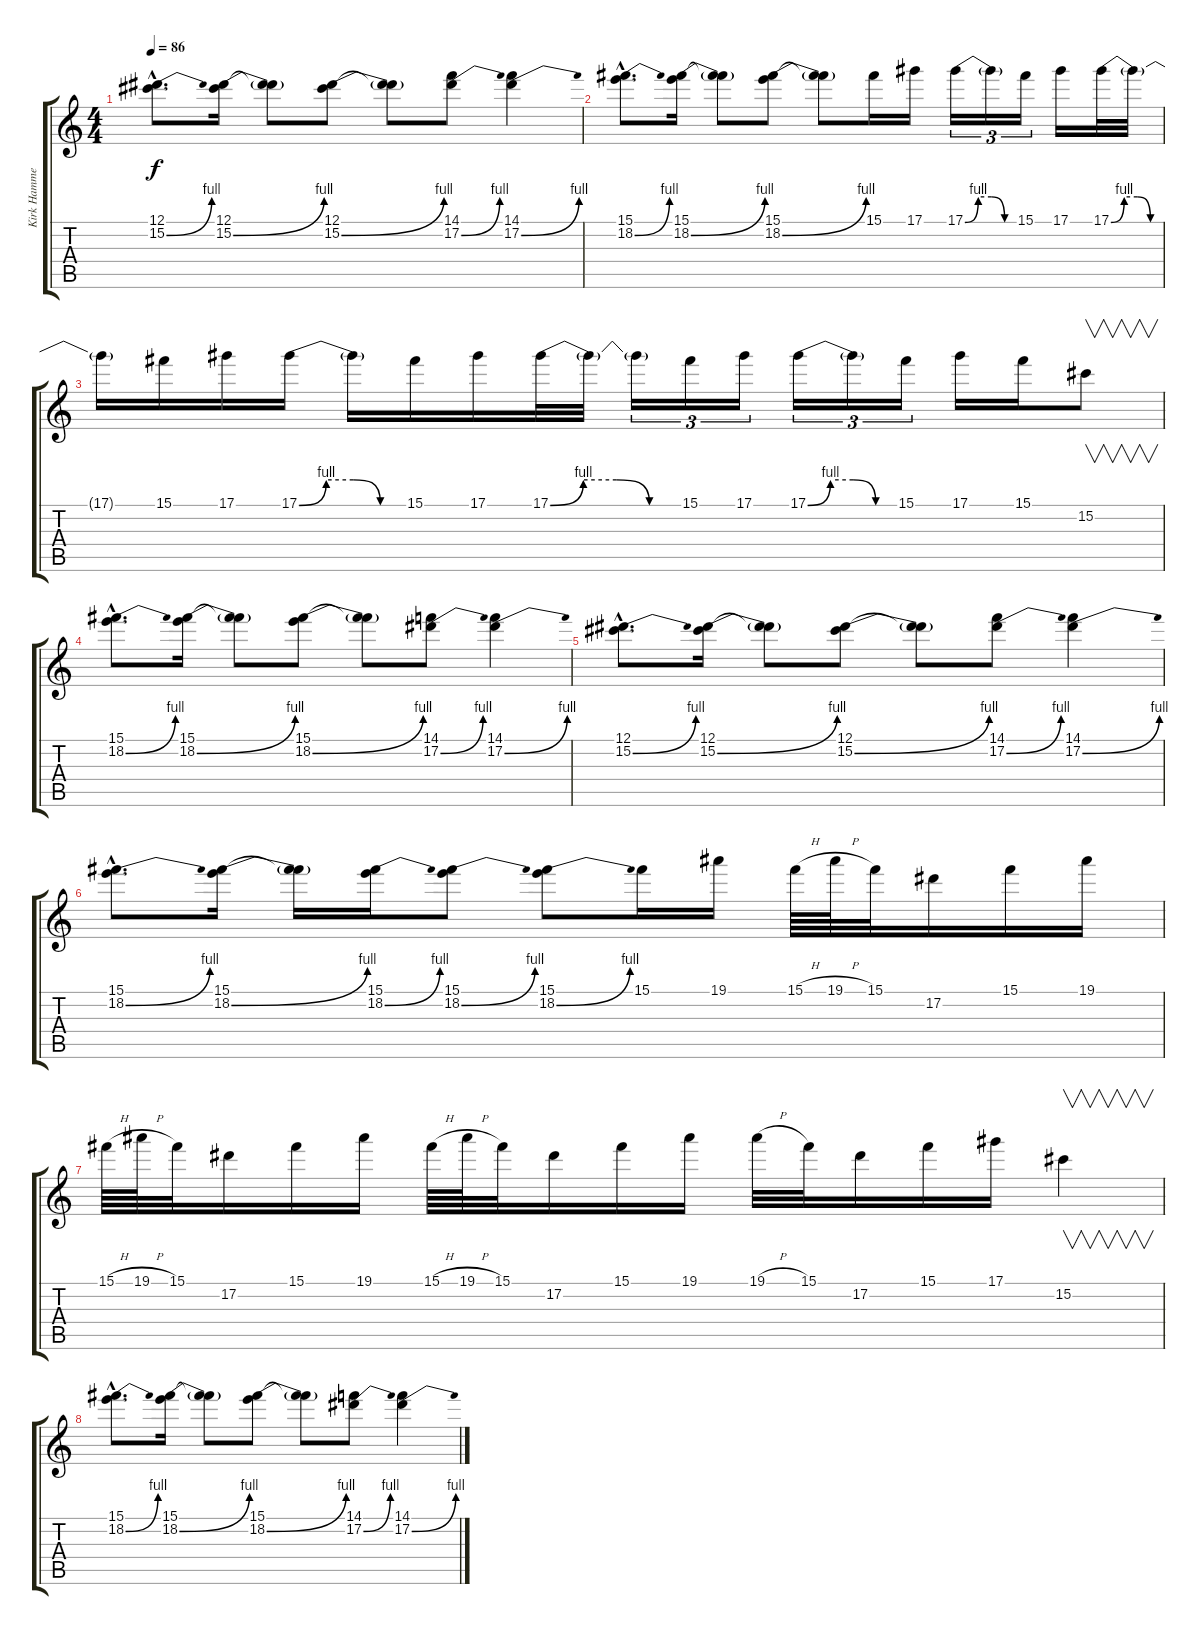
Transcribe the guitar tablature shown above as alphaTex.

\track ("Kirk Hammet (disto)" "Kirk Hamme") {instrument overdrivenguitar}
\staff {score tabs}
\tuning (Eb4 Bb3 Gb3 Db3 Ab2 Eb2) {hide}
\ts (4 4)
\tempo 86
\clef g2
\ks c
(12.1{hac} 15.2{be (bend 0 0 60 4) hac}).8{d dy f} (12.1 15.2{be (bend 0 0 60 4)}).16 (12.1{t} 15.2{t}).8 (12.1 15.2{be (bend 0 0 60 4)}).8 (12.1{t} 15.2{t}).8 (14.1 17.2{be (bend 0 0 60 4)}).8 (14.1 17.2{be (bend 0 0 60 4)}).4 |
(15.1{hac} 18.2{be (bend 0 0 60 4) hac}).8{d} (15.1 18.2{be (bend 0 0 60 4)}).16 (15.1{t} 18.2{t}).8 (15.1 18.2{be (bend 0 0 60 4)}).8 (15.1{t} 18.2{t}).8 15.1.16 17.1.16 17.1{be (custom 0 0 15 4 30 4 45 0 60 0)}.16{tu (3 2)} 17.1{t}.16{tu (3 2)} 15.1.16{tu (3 2)} 17.1.16 17.1{be (custom 0 0 15 4 30 4 45 0 60 0)}.32 17.1{t}.32 |
17.1{t}.16 15.1.16 17.1.16 17.1{be (custom 0 0 15 4 30 4 45 0 60 0)}.16 17.1{t}.16 15.1.16 17.1.16 17.1{be (custom 0 0 15 4 30 4 45 0 60 0)}.32 17.1{t}.32 17.1{t}.16{tu (3 2)} 15.1.16{tu (3 2)} 17.1.16{tu (3 2)} 17.1{be (custom 0 0 15 4 30 4 45 0 60 0)}.16{tu (3 2)} 17.1{t}.16{tu (3 2)} 15.1.16{tu (3 2)} 17.1.16 15.1.16 15.2.8{v} |
(15.1{hac} 18.2{be (bend 0 0 60 4) hac}).8{d} (15.1 18.2{be (bend 0 0 60 4)}).16 (15.1{t} 18.2{t}).8 (15.1 18.2{be (bend 0 0 60 4)}).8 (15.1{t} 18.2{t}).8 (14.1 17.2{be (bend 0 0 60 4)}).8 (14.1 17.2{be (bend 0 0 60 4)}).4 |
(12.1{hac} 15.2{be (bend 0 0 60 4) hac}).8{d} (12.1 15.2{be (bend 0 0 60 4)}).16 (12.1{t} 15.2{t}).8 (12.1 15.2{be (bend 0 0 60 4)}).8 (12.1{t} 15.2{t}).8 (14.1 17.2{be (bend 0 0 60 4)}).8 (14.1 17.2{be (bend 0 0 60 4)}).4 |
(15.1{hac} 18.2{be (bend 0 0 60 4) hac}).8{d} (15.1 18.2{be (bend 0 0 60 4)}).16 (15.1{t} 18.2{t}).16 (15.1 18.2{be (bend 0 0 60 4)}).16 (15.1 18.2{be (bend 0 0 60 4)}).8 (15.1 18.2{be (bend 0 0 60 4)}).8 15.1.16 19.1.16 15.1{h}.64 19.1{h}.64 15.1.32 17.2.16 15.1.16 19.1.16 |
15.1{h}.64 19.1{h}.64 15.1.32 17.2.16 15.1.16 19.1.16 15.1{h}.64 19.1{h}.64 15.1.32 17.2.16 15.1.16 19.1.16 19.1{h}.32 15.1.32 17.2.16 15.1.16 17.1.16 15.2.4{v} |
(15.1{hac} 18.2{be (bend 0 0 60 4) hac}).8{d} (15.1 18.2{be (bend 0 0 60 4)}).16 (15.1{t} 18.2{t}).8 (15.1 18.2{be (bend 0 0 60 4)}).8 (15.1{t} 18.2{t}).8 (14.1 17.2{be (bend 0 0 60 4)}).8 (14.1 17.2{be (bend 0 0 60 4)}).4
